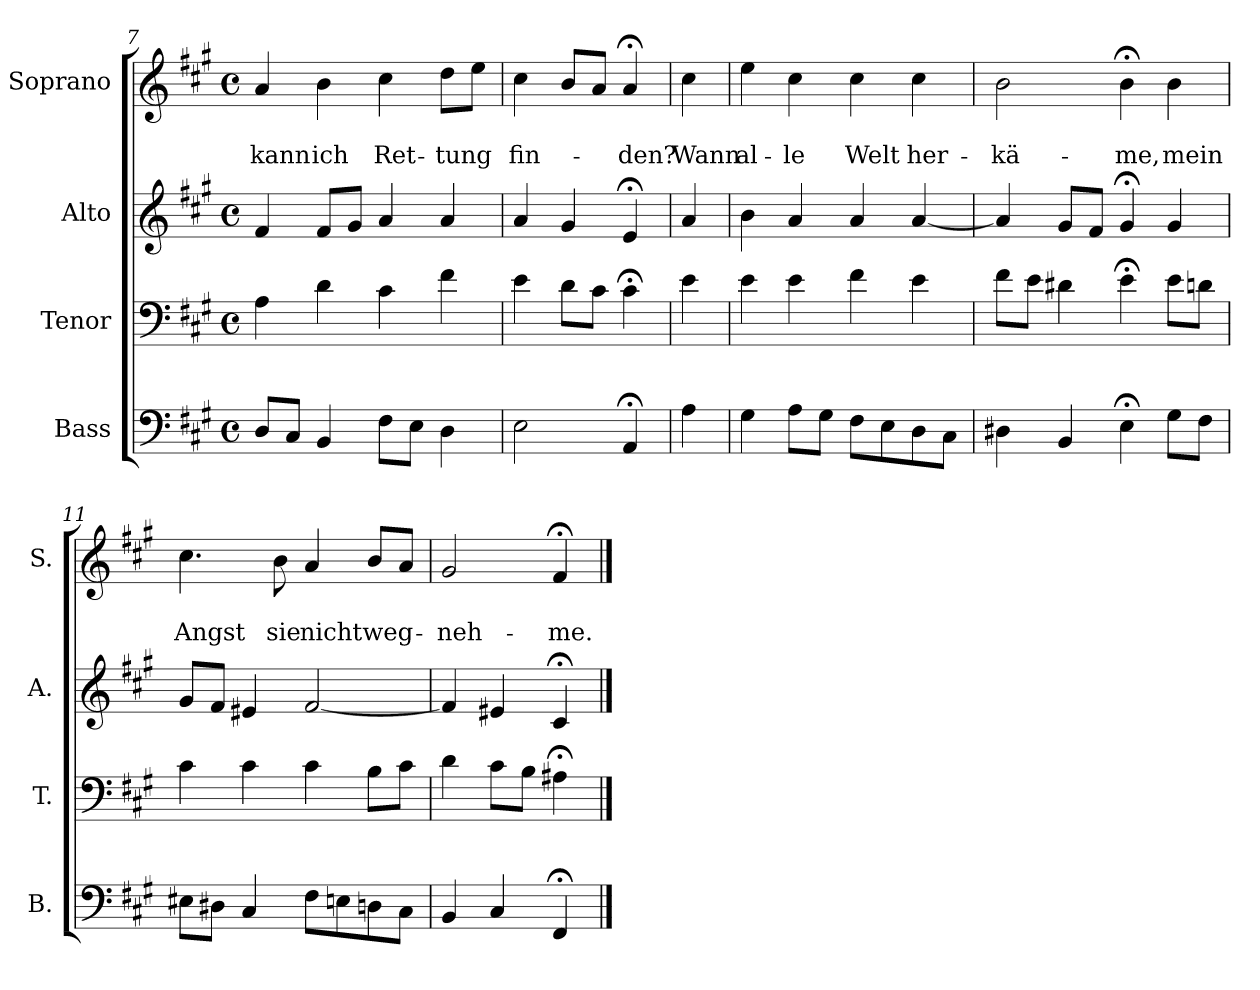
**kern	**kern	**kern	**kern	**text	**text
*part4	*part3	*part2	*part1	*part1	*part1
*staff4	*staff3	*staff2	*staff1	*staff1	*staff1
*I"Bass	*I"Tenor	*I"Alto	*I"Soprano	*	*
*I'B.	*I'T.	*I'A.	*I'S.	*	*
*clefF4	*clefF4	*clefG2	*clefG2	*	*
*k[f#c#g#]	*k[f#c#g#]	*k[f#c#g#]	*k[f#c#g#]	*	*
*	*	*	*f#:	*	*
*M4/4	*M4/4	*M4/4	*M4/4	*	*
*met(c)	*met(c)	*met(c)	*met(c)	*	*
=7	=7	=7	=7	=7	=7
8D/L	4A\	4f#/	4a/	.	kann
8C#/J	.	.	.	.	.
4BB/	4d\	8f#/L	4b\	.	ich
.	.	8g#/J	.	.	.
8F#\L	4c#\	4a/	4cc#\	.	Ret-
8E\J	.	.	.	.	.
4D\	4f#\	4a/	8dd\L	.	-tung
.	.	.	8ee\J	.	.
=8	=8	=8	=8	=8	=8
2E\	4e\	4a/	4cc#\	.	fin-
.	8d\L	4g#/	8b/L	.	.
.	8c#\J	.	8a/J	.	.
4AA;</	4c#;<\	4e;</	4a;</	.	-den?
!!LO:PB:g=z
=8a	=8a	=8a	=8a	=8a	=8a
4A\	4e\	4a/	4cc#\	.	Wann
=9	=9	=9	=9	=9	=9
4G#\	4e\	4b\	4ee\	.	al-
8A\L	4e\	4a/	4cc#\	.	-le
8G#\J	.	.	.	.	.
8F#\L	4f#\	4a/	4cc#\	.	Welt
8E\	.	.	.	.	.
8D\	4e\	[4a/	4cc#\	.	her-
8C#\J	.	.	.	.	.
=10	=10	=10	=10	=10	=10
4D#X\	8f#\L	4a/]	2b\	.	-kä-
.	8e\J	.	.	.	.
4BB/	4d#X\	8g#/L	.	.	.
.	.	8f#/J	.	.	.
4E;<\	4e;<\	4g#;</	4b;<\	.	-me,
8G#\L	8e\L	4g#/	4b\	.	mein
8F#\J	8dn\J	.	.	.	.
=11	=11	=11	=11	=11	=11
8E#X\L	4c#\	8g#/L	4.cc#\	.	Angst
8D#X\J	.	8f#/J	.	.	.
4C#/	4c#\	4e#X/	.	.	.
.	.	.	8b\	.	sie
8F#\L	4c#\	[2f#/	4a/	.	nicht
8En\	.	.	.	.	.
8Dn\	8B\L	.	8b/L	.	weg-
8C#\J	8c#\J	.	8a/J	.	.
=12	=12	=12	=12	=12	=12
4BB/	4d\	4f#/]	2g#/	.	-neh-
4C#/	8c#\L	4e#X/	.	.	.
.	8B\J	.	.	.	.
4FF#;</	4A#X;<\	4c#;</	4f#;</	.	-me.
==	==	==	==	==	==
*-	*-	*-	*-	*-	*-
